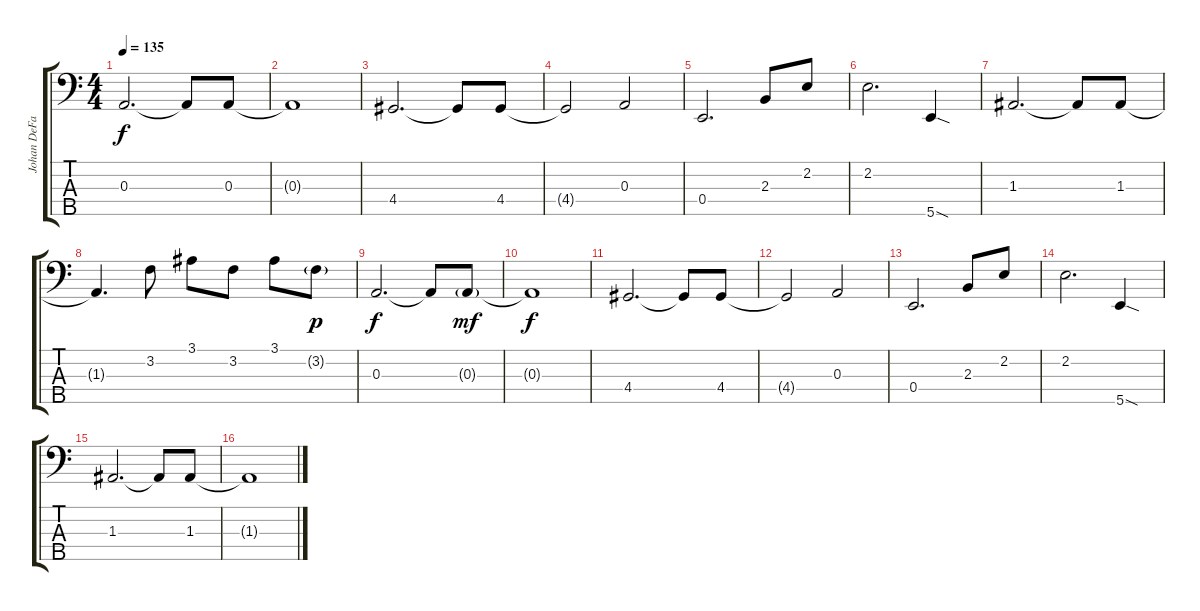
\track ("Johan DeFarfalla" "Johan DeFa") {instrument electricbassfinger}
\staff {score tabs}
\tuning (G2 D2 A1 E1 B0) {hide}
\ts (4 4)
\tempo 135
\clef f4
\ks c
0.3.2{d dy f} 0.3{t}.8 0.3.8 |
0.3{t}.1 |
4.4.2{d} 4.4{t}.8 4.4.8 |
4.4{t}.2 0.3.2 |
0.4.2{d} 2.3.8 2.2.8 |
2.2.2{d} 5.5{sod}.4 |
1.3.2{d} 1.3{t}.8 1.3.8 |
1.3{t}.4{d} 3.2.8 3.1.8 3.2.8 3.1.8 3.2{g}.8{dy p} |
0.3.2{d dy f} 0.3{t}.8 0.3{g}.8{dy mf} |
0.3{t}.1{dy f} |
4.4.2{d} 4.4{t}.8 4.4.8 |
4.4{t}.2 0.3.2 |
0.4.2{d} 2.3.8 2.2.8 |
2.2.2{d} 5.5{sod}.4 |
1.3.2{d} 1.3{t}.8 1.3.8 |
1.3{t}.1
